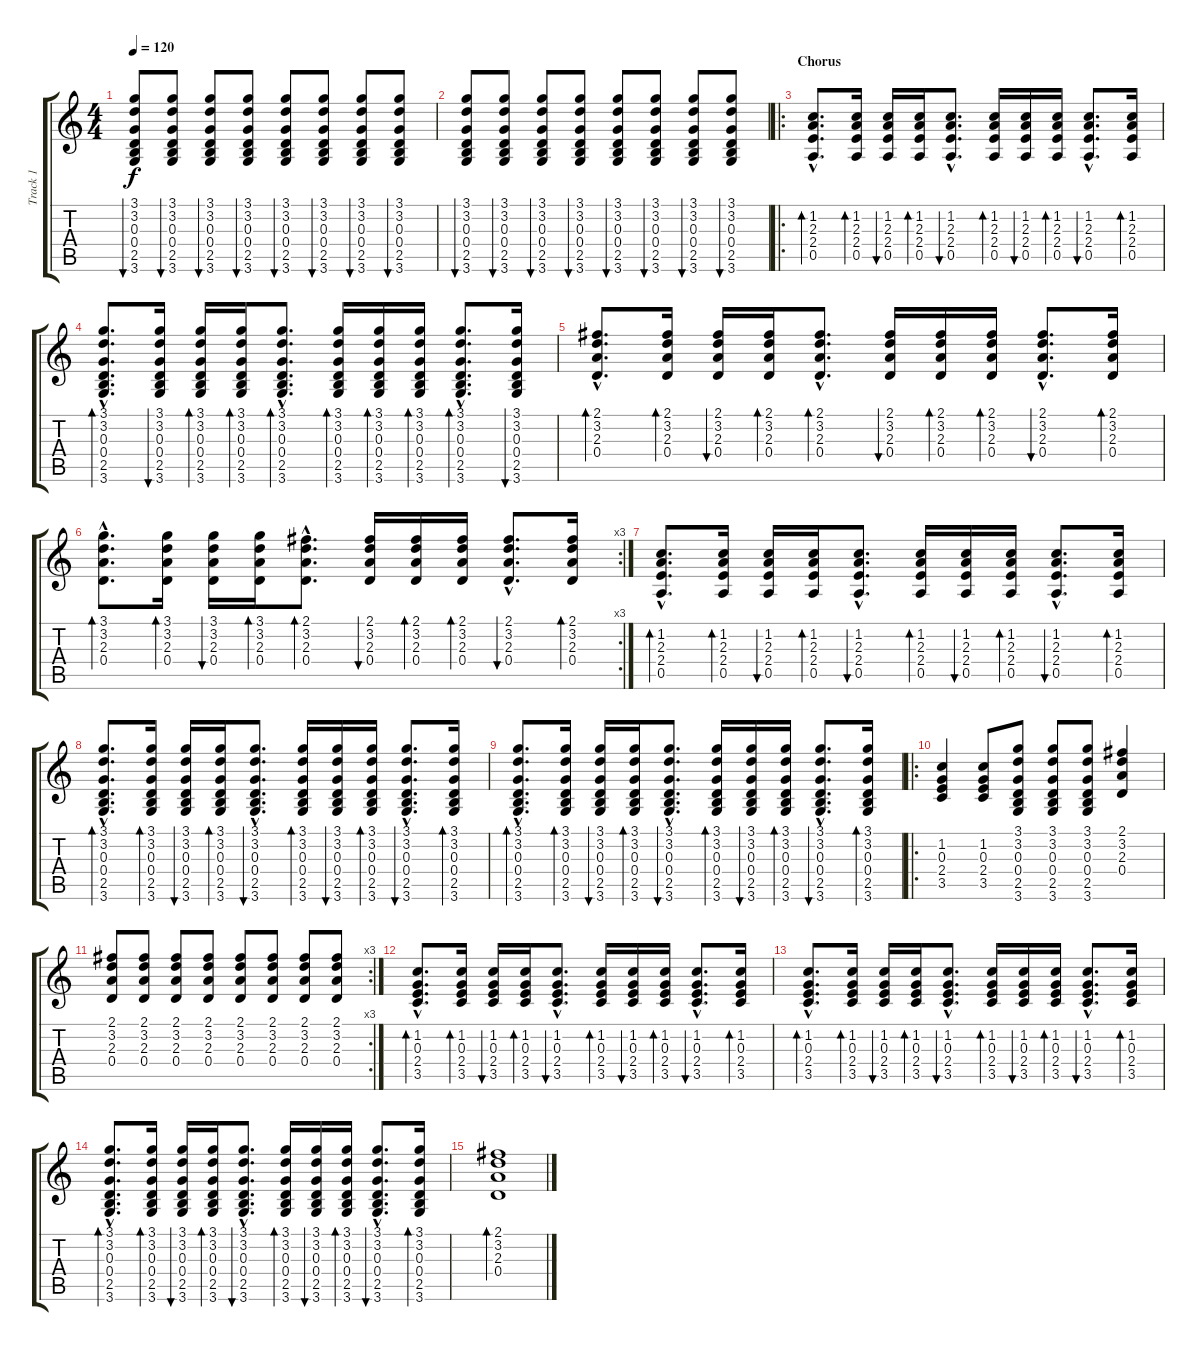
\track ("Track 1" "Track 1") {instrument acousticguitarsteel}
\staff {score tabs}
\tuning (E4 B3 G3 D3 A2 E2) {hide}
\ts (4 4)
\tempo 120
\clef g2
\ks c
(3.1 3.2 0.3 0.4 2.5 3.6).8{bu 120 dy f} (3.1 3.2 0.3 0.4 2.5 3.6).8{bu 120} (3.1 3.2 0.3 0.4 2.5 3.6).8{bu 120} (3.1 3.2 0.3 0.4 2.5 3.6).8{bu 120} (3.1 3.2 0.3 0.4 2.5 3.6).8{bu 120} (3.1 3.2 0.3 0.4 2.5 3.6).8{bu 120} (3.1 3.2 0.3 0.4 2.5 3.6).8{bu 120} (3.1 3.2 0.3 0.4 2.5 3.6).8{bu 120} |
(3.1 3.2 0.3 0.4 2.5 3.6).8{bu 120} (3.1 3.2 0.3 0.4 2.5 3.6).8{bu 120} (3.1 3.2 0.3 0.4 2.5 3.6).8{bu 120} (3.1 3.2 0.3 0.4 2.5 3.6).8{bu 120} (3.1 3.2 0.3 0.4 2.5 3.6).8{bu 120} (3.1 3.2 0.3 0.4 2.5 3.6).8{bu 120} (3.1 3.2 0.3 0.4 2.5 3.6).8{bu 120} (3.1 3.2 0.3 0.4 2.5 3.6).8{bu 120} |
\ro
\section ("" "Chorus")
(1.2{hac} 2.3{hac} 2.4{hac} 0.5{hac}).8{d bd 120} (1.2 2.3 2.4 0.5).16{bd 120} (1.2 2.3 2.4 0.5).16{bu 120} (1.2 2.3 2.4 0.5).16{bd 120} (1.2{hac} 2.3{hac} 2.4{hac} 0.5{hac}).8{d bu 120} (1.2 2.3 2.4 0.5).16{bd 120} (1.2 2.3 2.4 0.5).16{bu 120} (1.2 2.3 2.4 0.5).16{bd 120} (1.2{hac} 2.3{hac} 2.4{hac} 0.5{hac}).8{d bu 120} (1.2 2.3 2.4 0.5).16{bd 120} |
(3.1{hac} 3.2{hac} 0.3{hac} 0.4{hac} 2.5{hac} 3.6{hac}).8{d bd 120} (3.1 3.2 0.3 0.4 2.5 3.6).16{bu 120} (3.1 3.2 0.3 0.4 2.5 3.6).16{bd 120} (3.1 3.2 0.3 0.4 2.5 3.6).16{bd 120} (3.1{hac} 3.2{hac} 0.3{hac} 0.4{hac} 2.5{hac} 3.6{hac}).8{d bd 120} (3.1 3.2 0.3 0.4 2.5 3.6).16{bd 120} (3.1 3.2 0.3 0.4 2.5 3.6).16{bd 120} (3.1 3.2 0.3 0.4 2.5 3.6).16{bd 120} (3.1{hac} 3.2{hac} 0.3{hac} 0.4{hac} 2.5{hac} 3.6{hac}).8{d bd 120} (3.1 3.2 0.3 0.4 2.5 3.6).16{bu 120} |
(2.1{hac} 3.2{hac} 2.3{hac} 0.4{hac}).8{d bd 120} (2.1 3.2 2.3 0.4).16{bd 120} (2.1 3.2 2.3 0.4).16{bu 120} (2.1 3.2 2.3 0.4).16{bd 120} (2.1{hac} 3.2{hac} 2.3{hac} 0.4{hac}).8{d bd 120} (2.1 3.2 2.3 0.4).16{bu 120} (2.1 3.2 2.3 0.4).16{bd 120} (2.1 3.2 2.3 0.4).16{bd 120} (2.1{hac} 3.2{hac} 2.3{hac} 0.4{hac}).8{d bu 120} (2.1 3.2 2.3 0.4).16{bd 120} |
\rc 3
(3.1{hac} 3.2{hac} 2.3{hac} 0.4{hac}).8{d bd 120} (3.1 3.2 2.3 0.4).16{bd 120} (3.1 3.2 2.3 0.4).16{bu 120} (3.1 3.2 2.3 0.4).16{bd 120} (2.1{hac} 3.2{hac} 2.3{hac} 0.4{hac}).8{d bd 120} (2.1 3.2 2.3 0.4).16{bu 120} (2.1 3.2 2.3 0.4).16{bd 120} (2.1 3.2 2.3 0.4).16{bd 120} (2.1{hac} 3.2{hac} 2.3{hac} 0.4{hac}).8{d bu 120} (2.1 3.2 2.3 0.4).16{bd 120} |
(1.2{hac} 2.3{hac} 2.4{hac} 0.5{hac}).8{d bd 120} (1.2 2.3 2.4 0.5).16{bd 120} (1.2 2.3 2.4 0.5).16{bu 120} (1.2 2.3 2.4 0.5).16{bd 120} (1.2{hac} 2.3{hac} 2.4{hac} 0.5{hac}).8{d bu 120} (1.2 2.3 2.4 0.5).16{bd 120} (1.2 2.3 2.4 0.5).16{bu 120} (1.2 2.3 2.4 0.5).16{bd 120} (1.2{hac} 2.3{hac} 2.4{hac} 0.5{hac}).8{d bu 120} (1.2 2.3 2.4 0.5).16{bd 120} |
(3.1{hac} 3.2{hac} 0.3{hac} 0.4{hac} 2.5{hac} 3.6{hac}).8{d bd 120} (3.1 3.2 0.3 0.4 2.5 3.6).16{bd 120} (3.1 3.2 0.3 0.4 2.5 3.6).16{bu 120} (3.1 3.2 0.3 0.4 2.5 3.6).16{bd 120} (3.1{hac} 3.2{hac} 0.3{hac} 0.4{hac} 2.5{hac} 3.6{hac}).8{d bu 120} (3.1 3.2 0.3 0.4 2.5 3.6).16{bd 120} (3.1 3.2 0.3 0.4 2.5 3.6).16{bu 120} (3.1 3.2 0.3 0.4 2.5 3.6).16{bd 120} (3.1{hac} 3.2{hac} 0.3{hac} 0.4{hac} 2.5{hac} 3.6{hac}).8{d bu 120} (3.1 3.2 0.3 0.4 2.5 3.6).16{bd 120} |
(3.1{hac} 3.2{hac} 0.3{hac} 0.4{hac} 2.5{hac} 3.6{hac}).8{d bd 120} (3.1 3.2 0.3 0.4 2.5 3.6).16{bd 120} (3.1 3.2 0.3 0.4 2.5 3.6).16{bu 120} (3.1 3.2 0.3 0.4 2.5 3.6).16{bd 120} (3.1{hac} 3.2{hac} 0.3{hac} 0.4{hac} 2.5{hac} 3.6{hac}).8{d bu 120} (3.1 3.2 0.3 0.4 2.5 3.6).16{bd 120} (3.1 3.2 0.3 0.4 2.5 3.6).16{bu 120} (3.1 3.2 0.3 0.4 2.5 3.6).16{bd 120} (3.1{hac} 3.2{hac} 0.3{hac} 0.4{hac} 2.5{hac} 3.6{hac}).8{d bu 120} (3.1 3.2 0.3 0.4 2.5 3.6).16{bd 120} |
\ro
(1.2 0.3 2.4 3.5).4 (1.2 0.3 2.4 3.5).8 (3.1 3.2 0.3 0.4 2.5 3.6).8 (3.1 3.2 0.3 0.4 2.5 3.6).8 (3.1 3.2 0.3 0.4 2.5 3.6).8 (2.1 3.2 2.3 0.4).4 |
\rc 3
(2.1 3.2 2.3 0.4).8 (2.1 3.2 2.3 0.4).8 (2.1 3.2 2.3 0.4).8 (2.1 3.2 2.3 0.4).8 (2.1 3.2 2.3 0.4).8 (2.1 3.2 2.3 0.4).8 (2.1 3.2 2.3 0.4).8 (2.1 3.2 2.3 0.4).8 |
(1.2{hac} 0.3{hac} 2.4{hac} 3.5{hac}).8{d bd 120} (1.2 0.3 2.4 3.5).16{bd 120} (1.2 0.3 2.4 3.5).16{bu 120} (1.2 0.3 2.4 3.5).16{bd 120} (1.2{hac} 0.3{hac} 2.4{hac} 3.5{hac}).8{d bu 120} (1.2 0.3 2.4 3.5).16{bd 120} (1.2 0.3 2.4 3.5).16{bu 120} (1.2 0.3 2.4 3.5).16{bd 120} (1.2{hac} 0.3{hac} 2.4{hac} 3.5{hac}).8{d bu 120} (1.2 0.3 2.4 3.5).16{bd 120} |
(1.2{hac} 0.3{hac} 2.4{hac} 3.5{hac}).8{d bd 120} (1.2 0.3 2.4 3.5).16{bd 120} (1.2 0.3 2.4 3.5).16{bu 120} (1.2 0.3 2.4 3.5).16{bd 120} (1.2{hac} 0.3{hac} 2.4{hac} 3.5{hac}).8{d bu 120} (1.2 0.3 2.4 3.5).16{bd 120} (1.2 0.3 2.4 3.5).16{bu 120} (1.2 0.3 2.4 3.5).16{bd 120} (1.2{hac} 0.3{hac} 2.4{hac} 3.5{hac}).8{d bu 120} (1.2 0.3 2.4 3.5).16{bd 120} |
(3.1{hac} 3.2{hac} 0.3{hac} 0.4{hac} 2.5{hac} 3.6{hac}).8{d bd 120} (3.1 3.2 0.3 0.4 2.5 3.6).16{bd 120} (3.1 3.2 0.3 0.4 2.5 3.6).16{bu 120} (3.1 3.2 0.3 0.4 2.5 3.6).16{bd 120} (3.1{hac} 3.2{hac} 0.3{hac} 0.4{hac} 2.5{hac} 3.6{hac}).8{d bu 120} (3.1 3.2 0.3 0.4 2.5 3.6).16{bd 120} (3.1 3.2 0.3 0.4 2.5 3.6).16{bu 120} (3.1 3.2 0.3 0.4 2.5 3.6).16{bd 120} (3.1{hac} 3.2{hac} 0.3{hac} 0.4{hac} 2.5{hac} 3.6{hac}).8{d bu 120} (3.1 3.2 0.3 0.4 2.5 3.6).16{bd 120} |
(2.1 3.2 2.3 0.4).1{bd 120}
